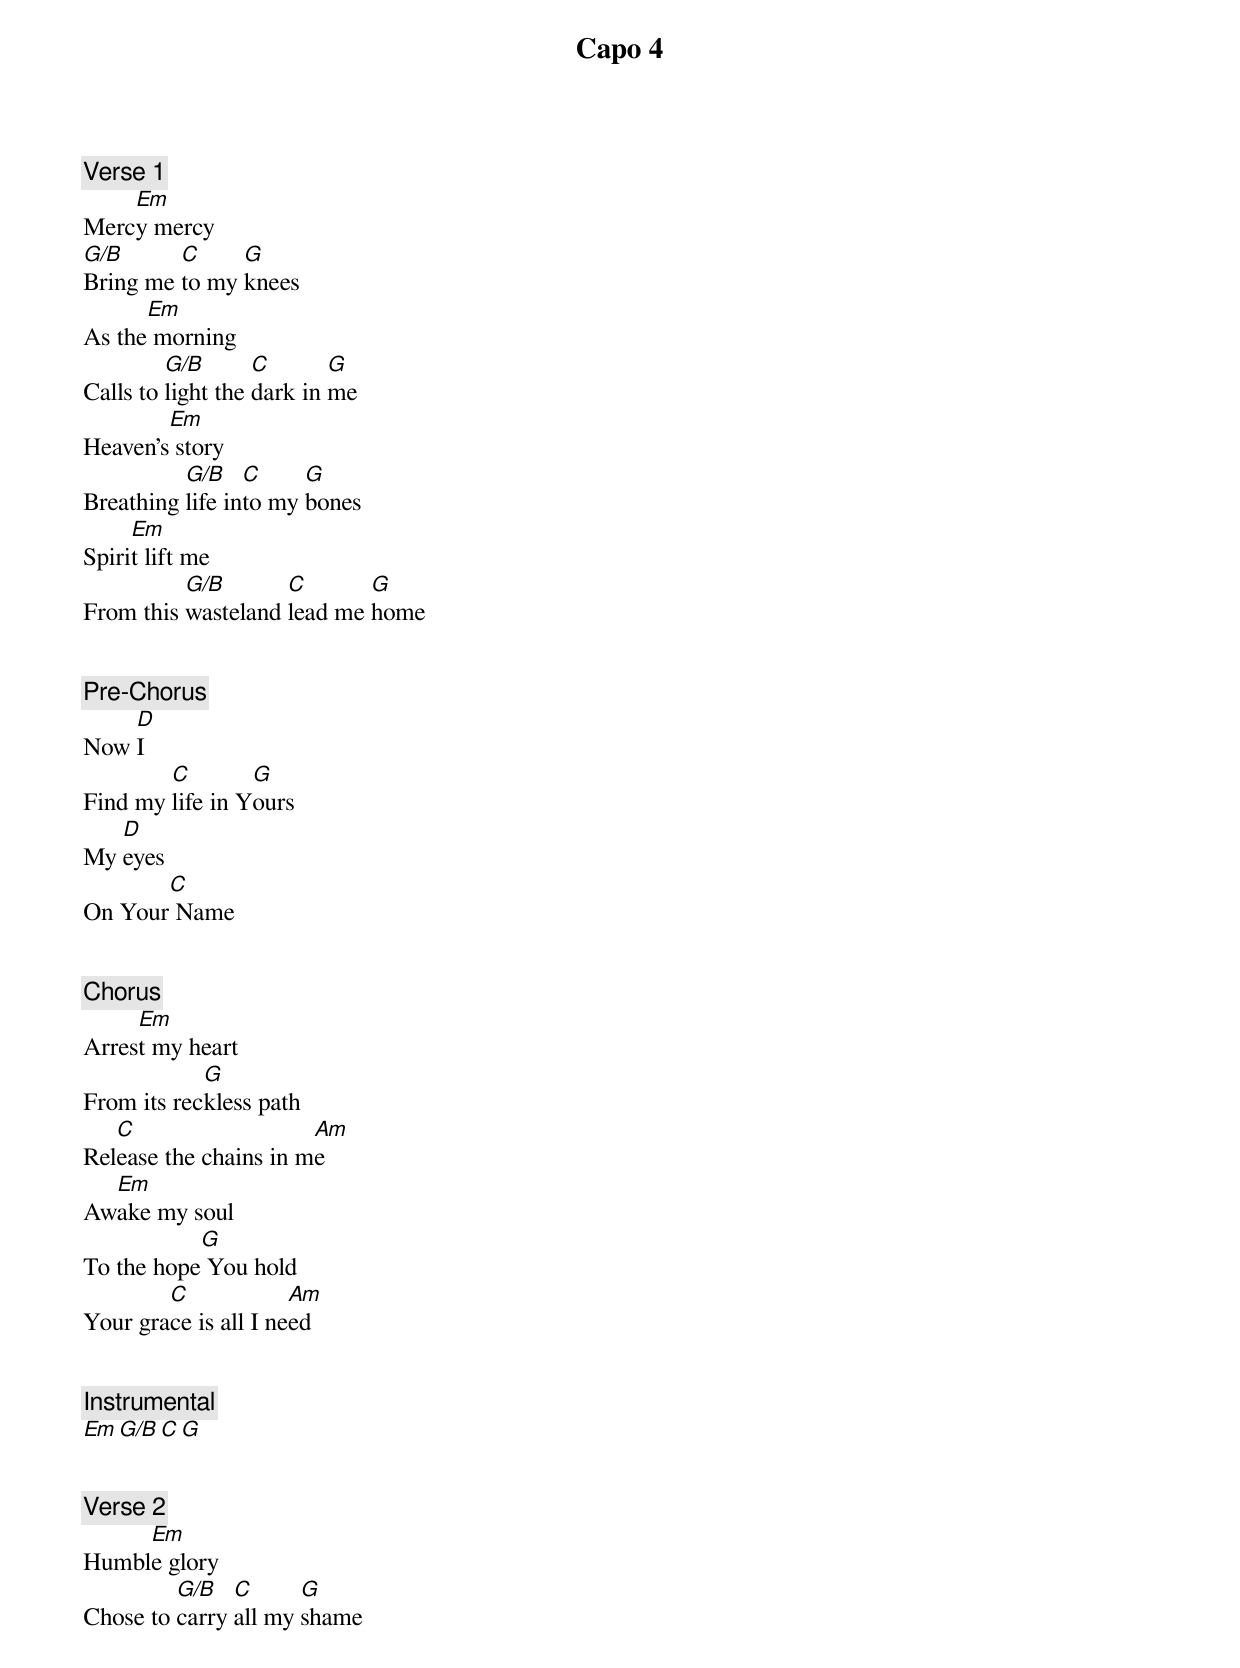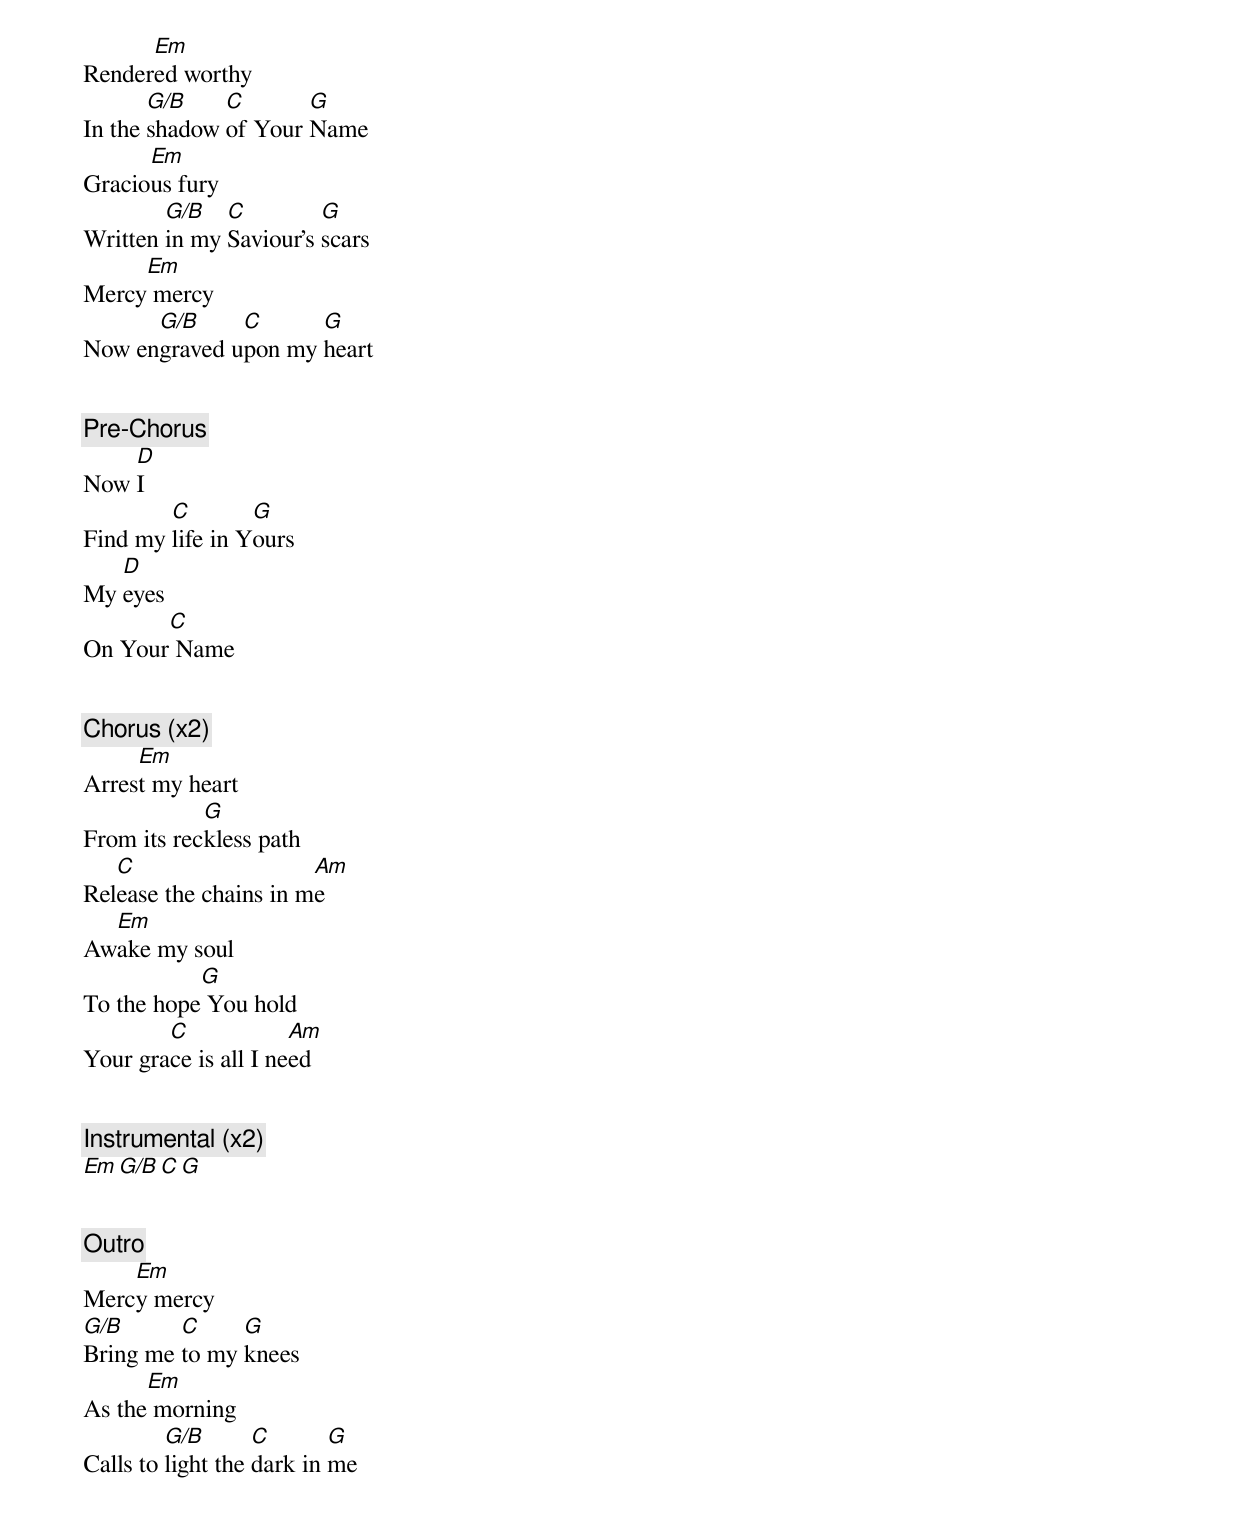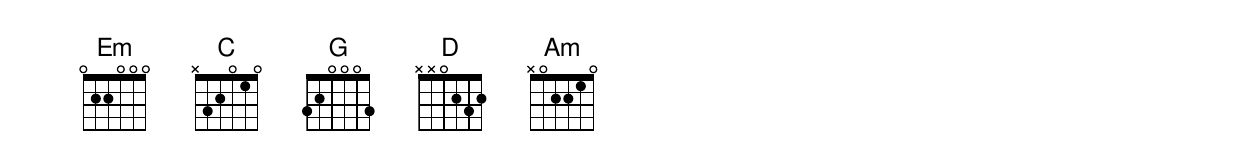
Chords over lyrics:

Capo 4


[Verse 1]
    Em
Mercy mercy
G/B      C     G
Bring me to my knees
      Em
As the morning
         G/B       C       G
Calls to light the dark in me
        Em
Heaven's story
          G/B    C     G
Breathing life into my bones
     Em
Spirit lift me
          G/B       C       G
From this wasteland lead me home


[Pre-Chorus]
    D
Now I
        C        G
Find my life in Yours
   D
My eyes
       C
On Your Name


[Chorus]
     Em
Arrest my heart
            G
From its reckless path
   C                   Am
Release the chains in me
  Em
Awake my soul
           G
To the hope You hold
        C             Am
Your grace is all I need


[Instrumental]
Em  G/B  C  G


[Verse 2]
     Em
Humble glory
         G/B   C      G
Chose to carry all my shame
      Em
Rendered worthy
       G/B    C       G
In the shadow of Your Name
      Em
Gracious fury
        G/B   C         G
Written in my Saviour's scars
     Em
Mercy mercy
      G/B     C      G
Now engraved upon my heart


[Pre-Chorus]
    D
Now I
        C        G
Find my life in Yours
   D
My eyes
       C
On Your Name


[Chorus] (x2)
     Em
Arrest my heart
            G
From its reckless path
   C                   Am
Release the chains in me
  Em
Awake my soul
           G
To the hope You hold
        C             Am
Your grace is all I need


[Instrumental] (x2)
Em  G/B  C  G


[Outro]
    Em
Mercy mercy
G/B      C     G
Bring me to my knees
      Em
As the morning
         G/B       C       G
Calls to light the dark in me
